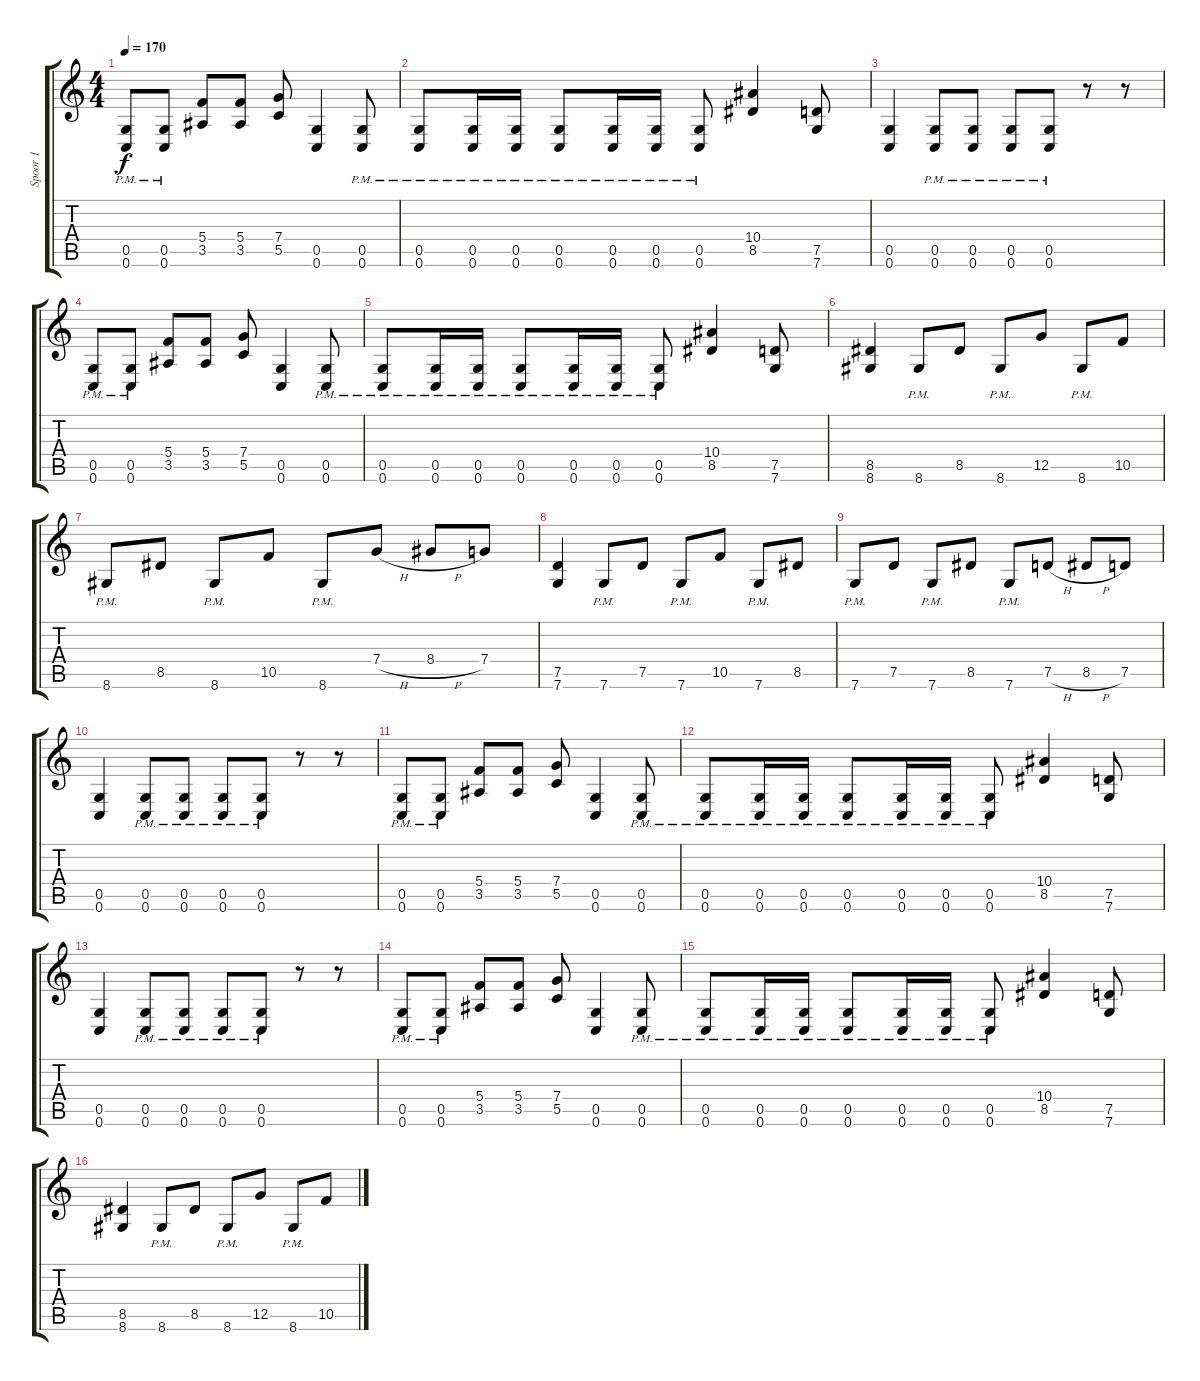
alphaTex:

\track ("Spoor 1" "Spoor 1") {instrument distortionguitar}
\staff {score tabs}
\tuning (D4 A3 F3 C3 G2 C2) {hide}
\ts (4 4)
\tempo 170
\clef g2
\ks c
(0.5{pm} 0.6{pm}).8{dy f} (0.5{pm} 0.6{pm}).8 (5.4 3.5).8 (5.4 3.5).8 (7.4 5.5).8 (0.5 0.6).4 (0.5{pm} 0.6).8 |
(0.5{pm} 0.6).8 (0.5{pm} 0.6{pm}).16 (0.5{pm} 0.6{pm}).16 (0.5{pm} 0.6{pm}).8 (0.5{pm} 0.6{pm}).16 (0.5{pm} 0.6{pm}).16 (0.5{pm} 0.6{pm}).8 (10.4 8.5).4 (7.5 7.6).8 |
(0.5 0.6).4 (0.5{pm} 0.6{pm}).8 (0.5{pm} 0.6{pm}).8 (0.5{pm} 0.6{pm}).8 (0.5{pm} 0.6{pm}).8 r.8 r.8 |
(0.5{pm} 0.6{pm}).8 (0.5{pm} 0.6{pm}).8 (5.4 3.5).8 (5.4 3.5).8 (7.4 5.5).8 (0.5 0.6).4 (0.5{pm} 0.6).8 |
(0.5{pm} 0.6).8 (0.5{pm} 0.6{pm}).16 (0.5{pm} 0.6{pm}).16 (0.5{pm} 0.6{pm}).8 (0.5{pm} 0.6{pm}).16 (0.5{pm} 0.6{pm}).16 (0.5{pm} 0.6{pm}).8 (10.4 8.5).4 (7.5 7.6).8 |
(8.5 8.6).4 8.6{pm}.8 8.5.8 8.6{pm}.8 12.5.8 8.6{pm}.8 10.5.8 |
8.6{pm}.8 8.5.8 8.6{pm}.8 10.5.8 8.6{pm}.8 7.4{h}.8 8.4{h}.8 7.4.8 |
(7.5 7.6).4 7.6{pm}.8 7.5.8 7.6{pm}.8 10.5.8 7.6{pm}.8 8.5.8 |
7.6{pm}.8 7.5.8 7.6{pm}.8 8.5.8 7.6{pm}.8 7.5{h}.8 8.5{h}.8 7.5.8 |
(0.5 0.6).4 (0.5{pm} 0.6{pm}).8 (0.5{pm} 0.6{pm}).8 (0.5{pm} 0.6{pm}).8 (0.5{pm} 0.6{pm}).8 r.8 r.8 |
(0.5{pm} 0.6{pm}).8 (0.5{pm} 0.6{pm}).8 (5.4 3.5).8 (5.4 3.5).8 (7.4 5.5).8 (0.5 0.6).4 (0.5{pm} 0.6).8 |
(0.5{pm} 0.6).8 (0.5{pm} 0.6{pm}).16 (0.5{pm} 0.6{pm}).16 (0.5{pm} 0.6{pm}).8 (0.5{pm} 0.6{pm}).16 (0.5{pm} 0.6{pm}).16 (0.5{pm} 0.6{pm}).8 (10.4 8.5).4 (7.5 7.6).8 |
(0.5 0.6).4 (0.5{pm} 0.6{pm}).8 (0.5{pm} 0.6{pm}).8 (0.5{pm} 0.6{pm}).8 (0.5{pm} 0.6{pm}).8 r.8 r.8 |
(0.5{pm} 0.6{pm}).8 (0.5{pm} 0.6{pm}).8 (5.4 3.5).8 (5.4 3.5).8 (7.4 5.5).8 (0.5 0.6).4 (0.5{pm} 0.6).8 |
(0.5{pm} 0.6).8 (0.5{pm} 0.6{pm}).16 (0.5{pm} 0.6{pm}).16 (0.5{pm} 0.6{pm}).8 (0.5{pm} 0.6{pm}).16 (0.5{pm} 0.6{pm}).16 (0.5{pm} 0.6{pm}).8 (10.4 8.5).4 (7.5 7.6).8 |
(8.5 8.6).4 8.6{pm}.8 8.5.8 8.6{pm}.8 12.5.8 8.6{pm}.8 10.5.8
